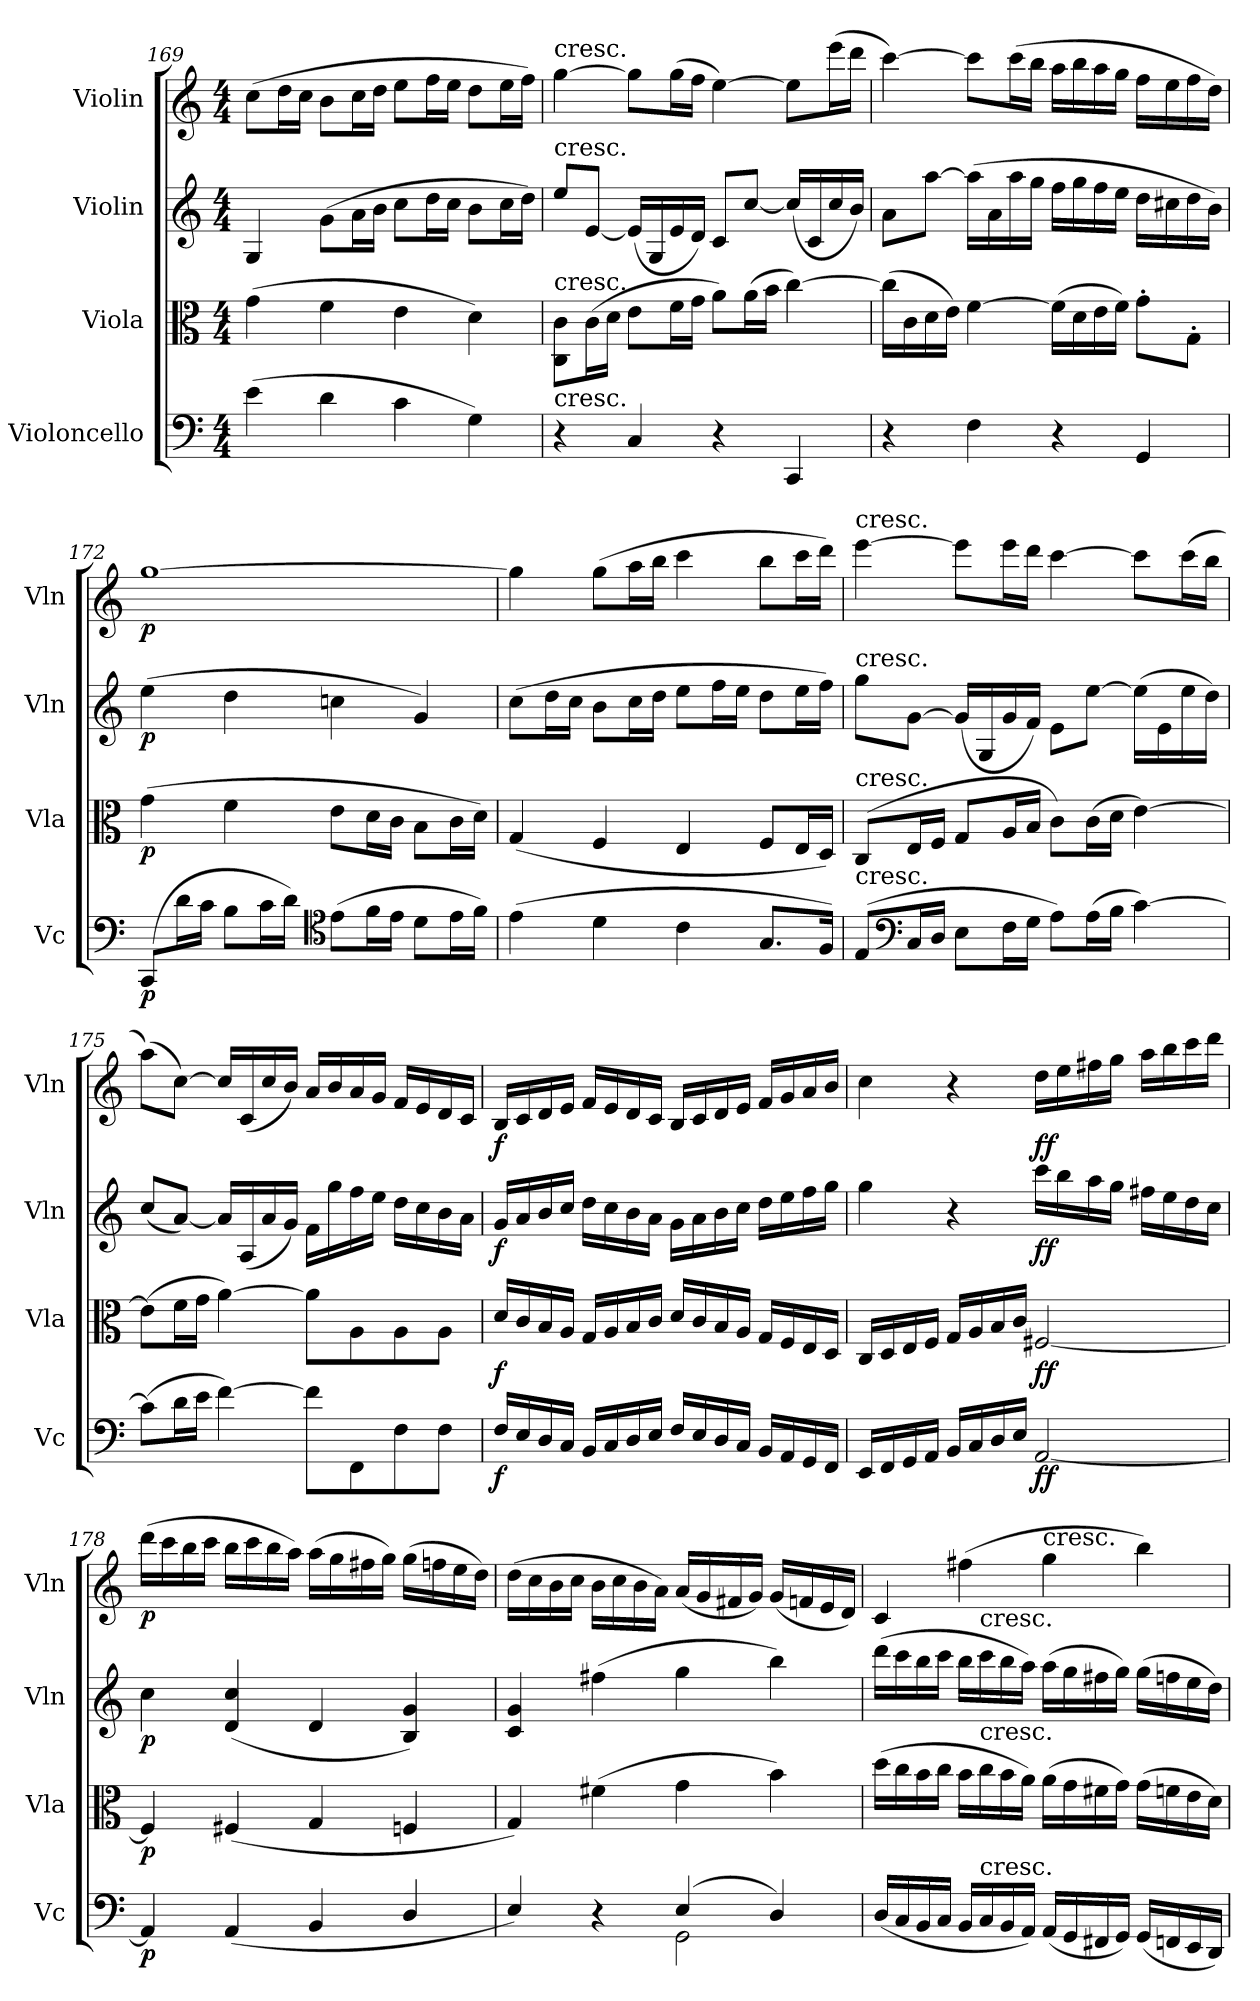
**kern	**dynam	**kern	**dynam	**kern	**dynam	**kern	**dynam
*part4	*part4	*part3	*part3	*part2	*part2	*part1	*part1
*staff4	*staff4	*staff3	*staff3	*staff2	*staff2	*staff1	*staff1
*I"Violoncello	*	*I"Viola	*	*I"Violin	*	*I"Violin	*
*I'Vc	*	*I'Vla	*	*I'Vln	*	*I'Vln	*
*clefF4	*	*clefC3	*	*clefG2	*	*clefG2	*
*k[]	*	*k[]	*	*k[]	*	*k[]	*
*M4/4	*	*M4/4	*	*M4/4	*	*M4/4	*
=169	=169	=169	=169	=169	=169	=169	=169
(4e\	.	(4g\	.	4G/	.	(8cc\L	.
.	.	.	.	.	.	16dd\L	.
.	.	.	.	.	.	16cc\JJ	.
4d\	.	4f\	.	(8g\L	.	8b\L	.
.	.	.	.	16a\L	.	16cc\L	.
.	.	.	.	16b\JJ	.	16dd\JJ	.
4c\	.	4e\	.	8cc\L	.	8ee\L	.
.	.	.	.	16dd\L	.	16ff\L	.
.	.	.	.	16cc\JJ	.	16ee\JJ	.
4G\)	.	4d\)	.	8b\L	.	8dd\L	.
.	.	.	.	16cc\L	.	16ee\L	.
.	.	.	.	16dd\JJ)	.	16ff\JJ)	.
=170	=170	=170	=170	=170	=170	=170	=170
!	!	!	!	!	!	!LO:TX:t=cresc.	!
!	!	!	!	!LO:TX:t=cresc.	!	!	!
!	!	!LO:TX:t=cresc.	!	!	!	!	!
!LO:TX:t=cresc.	!	!	!	!	!	!	!
4r	.	8C\ 8c\L	.	8ee/L	.	[4gg\	.
.	.	(16c\L	.	[8e/J	.	.	.
.	.	16d\JJ	.	.	.	.	.
4C/	.	8e\L	.	(16e/LL]	.	8gg\L]	.
.	.	.	.	16G/	.	.	.
.	.	16f\L	.	16e/	.	(16gg\L	.
.	.	16g\JJ	.	16d/JJ)	.	16ff\JJ	.
4r	.	8a\L)	.	8c/L	.	[4ee\)	.
.	.	(16a\L	.	[8cc/J	.	.	.
.	.	16b\JJ	.	.	.	.	.
4CC/	.	[4cc\)	.	(16cc/LL]	.	8ee\L]	.
.	.	.	.	16c/	.	.	.
.	.	.	.	16cc/	.	(16eee\L	.
.	.	.	.	16b/JJ)	.	16ddd\JJ	.
=171	=171	=171	=171	=171	=171	=171	=171
4r	.	(16cc\LL]	.	8a\L	.	[4ccc\)	.
.	.	16c\	.	.	.	.	.
.	.	16d\	.	[8aa\J	.	.	.
.	.	16e\JJ)	.	.	.	.	.
4F\	.	[4f\	.	(16aa\LL]	.	8ccc\L]	.
.	.	.	.	16a\	.	.	.
.	.	.	.	16aa\	.	(16ccc\L	.
.	.	.	.	16gg\JJ	.	16bb\JJ	.
4r	.	(16f\LL]	.	16ff\LL	.	16aa\LL	.
.	.	16d\	.	16gg\	.	16bb\	.
.	.	16e\	.	16ff\	.	16aa\	.
.	.	16f\JJ)	.	16ee\JJ	.	16gg\JJ	.
4GG/	.	8g'\L	.	16dd\LL	.	16ff\LL	.
.	.	.	.	16cc#X\	.	16ee\	.
.	.	8G'\J	.	16dd\	.	16ff\	.
.	.	.	.	16b\JJ)	.	16dd\JJ)	.
=172	=172	=172	=172	=172	=172	=172	=172
(8CC/L	p	(4g\	p	(4ee\	p	[1gg	p
16d\L	.	.	.	.	.	.	.
16c\JJ	.	.	.	.	.	.	.
8B\L	.	4f\	.	4dd\	.	.	.
16c\L	.	.	.	.	.	.	.
16d\JJ)	.	.	.	.	.	.	.
*clefC4	*	*	*	*	*	*	*
(8e\L	.	8e\L	.	4ccn\	.	.	.
16f\L	.	16d\L	.	.	.	.	.
16e\JJ	.	16c\JJ	.	.	.	.	.
8d\L	.	8B\L	.	4g/)	.	.	.
16e\L	.	16c\L	.	.	.	.	.
16f\JJ)	.	16d\JJ)	.	.	.	.	.
=173	=173	=173	=173	=173	=173	=173	=173
(4e\	.	(4G/	.	(8cc\L	.	4gg\]	.
.	.	.	.	16dd\L	.	.	.
.	.	.	.	16cc\JJ	.	.	.
4d\	.	4F/	.	8b\L	.	(8gg\L	.
.	.	.	.	16cc\L	.	16aa\L	.
.	.	.	.	16dd\JJ	.	16bb\JJ	.
4c\	.	4E/	.	8ee\L	.	4ccc\	.
.	.	.	.	16ff\L	.	.	.
.	.	.	.	16ee\JJ	.	.	.
8.G/L	.	8F/L	.	8dd\L	.	8bb\L	.
.	.	16E/L	.	16ee\L	.	16ccc\L	.
16F/Jk)	.	16D/JJ)	.	16ff\JJ)	.	16ddd\JJ)	.
=174	=174	=174	=174	=174	=174	=174	=174
!	!	!	!	!	!	!LO:TX:t=cresc.	!
!	!	!	!	!LO:TX:t=cresc.	!	!	!
!	!	!LO:TX:t=cresc.	!	!	!	!	!
!LO:TX:t=cresc.	!	!	!	!	!	!	!
(8E/L	.	(8C/L	.	8gg\L	.	[4eee\	.
*clefF4	*	*	*	*	*	*	*
16C/L	.	16E/L	.	[8g\J	.	.	.
16D/JJ	.	16F/JJ	.	.	.	.	.
8E\L	.	8G/L	.	(16g/LL]	.	8eee\L]	.
.	.	.	.	16G/	.	.	.
16F\L	.	16A/L	.	16g/	.	16eee\L	.
16G\JJ	.	16B/JJ	.	16f/JJ)	.	16ddd\JJ	.
8A\L)	.	8c\L)	.	8e\L	.	[4ccc\	.
(16A\L	.	(16c\L	.	[8ee\J	.	.	.
16B\JJ	.	16d\JJ	.	.	.	.	.
[4c\)	.	[4e\)	.	(16ee\LL]	.	8ccc\L]	.
.	.	.	.	16e\	.	.	.
.	.	.	.	16ee\	.	(16ccc\L	.
.	.	.	.	16dd\JJ)	.	16bb\JJ	.
=175	=175	=175	=175	=175	=175	=175	=175
(8c\L]	.	(8e\L]	.	(8cc/L	.	(8aa\L)	.
16d\L	.	16f\L	.	[8a/J)	.	[8cc\J)	.
16e\JJ	.	16g\JJ	.	.	.	.	.
[4f\)	.	[4a\)	.	16a/LL]	.	16cc/LL]	.
.	.	.	.	(16A/	.	(16c/	.
.	.	.	.	16a/	.	16cc/	.
.	.	.	.	16g/JJ)	.	16b/JJ)	.
8f\L]	.	8a\L]	.	16f/LL	.	16a/LL	.
.	.	.	.	16gg\	.	16b/	.
8FF/	.	8A\	.	16ff\	.	16a/	.
.	.	.	.	16ee\JJ	.	16g/JJ	.
8F\	.	8A\	.	16dd\LL	.	16f/LL	.
.	.	.	.	16cc\	.	16e/	.
8F\J	.	8A\J	.	16b\	.	16d/	.
.	.	.	.	16a\JJ	.	16c/JJ	.
=176	=176	=176	=176	=176	=176	=176	=176
16F/LL	f	16d/LL	f	16g/LL	f	16B/LL	f
16E/	.	16c/	.	16a/	.	16c/	.
16D/	.	16B/	.	16b/	.	16d/	.
16C/JJ	.	16A/JJ	.	16cc/JJ	.	16e/JJ	.
16BB/LL	.	16G/LL	.	16dd\LL	.	16f/LL	.
16C/	.	16A/	.	16cc\	.	16e/	.
16D/	.	16B/	.	16b\	.	16d/	.
16E/JJ	.	16c/JJ	.	16a\JJ	.	16c/JJ	.
16F/LL	.	16d/LL	.	16g\LL	.	16B/LL	.
16E/	.	16c/	.	16a\	.	16c/	.
16D/	.	16B/	.	16b\	.	16d/	.
16C/JJ	.	16A/JJ	.	16cc\JJ	.	16e/JJ	.
16BB/LL	.	16G/LL	.	16dd\LL	.	16f/LL	.
16AA/	.	16F/	.	16ee\	.	16g/	.
16GG/	.	16E/	.	16ff\	.	16a/	.
16FF/JJ	.	16D/JJ	.	16gg\JJ	.	16b/JJ	.
=177	=177	=177	=177	=177	=177	=177	=177
16EE/LL	.	16C/LL	.	4gg\	.	4cc\	.
16FF/	.	16D/	.	.	.	.	.
16GG/	.	16E/	.	.	.	.	.
16AA/JJ	.	16F/JJ	.	.	.	.	.
16BB/LL	.	16G/LL	.	4r	.	4r	.
16C/	.	16A/	.	.	.	.	.
16D/	.	16B/	.	.	.	.	.
16E/JJ	.	16c/JJ	.	.	.	.	.
[2AA/	ff	[2F#X/	ff	16ccc\LL	ff	16dd\LL	ff
.	.	.	.	16bb\	.	16ee\	.
.	.	.	.	16aa\	.	16ff#X\	.
.	.	.	.	16gg\JJ	.	16gg\JJ	.
.	.	.	.	16ff#X\LL	.	16aa\LL	.
.	.	.	.	16ee\	.	16bb\	.
.	.	.	.	16dd\	.	16ccc\	.
.	.	.	.	16cc\JJ	.	16ddd\JJ	.
=178	=178	=178	=178	=178	=178	=178	=178
4AA/]	p	4F#/]	p	4cc\	p	(16ddd\LL	p
.	.	.	.	.	.	16ccc\	.
.	.	.	.	.	.	16bb\	.
.	.	.	.	.	.	16ccc\JJ	.
(4AA/	.	(4F#X/	.	(4d/ 4cc/	.	16bb\LL	.
.	.	.	.	.	.	16ccc\	.
.	.	.	.	.	.	16bb\	.
.	.	.	.	.	.	16aa\JJ)	.
4BB/	.	4G/	.	4d/	.	(16aa\LL	.
.	.	.	.	.	.	16gg\	.
.	.	.	.	.	.	16ff#X\	.
.	.	.	.	.	.	16gg\JJ)	.
4D/	.	4Fn/	.	4B/ 4g/)	.	(16gg\LL	.
.	.	.	.	.	.	16ffn\	.
.	.	.	.	.	.	16ee\	.
.	.	.	.	.	.	16dd\JJ)	.
=179	=179	=179	=179	=179	=179	=179	=179
*^	*	*	*	*	*	*	*
4E/)	2ryy	.	4G/)	.	4c/ 4g/	.	(16dd\LL	.
.	.	.	.	.	.	.	16cc\	.
.	.	.	.	.	.	.	16b\	.
.	.	.	.	.	.	.	16cc\JJ	.
4r	.	.	(4f#X\	.	(4ff#X\	.	16b\LL	.
.	.	.	.	.	.	.	16cc\	.
.	.	.	.	.	.	.	16b\	.
.	.	.	.	.	.	.	16a\JJ)	.
(4E/	2GG\	.	4g\	.	4gg\	.	(16a/LL	.
.	.	.	.	.	.	.	16g/	.
.	.	.	.	.	.	.	16f#X/	.
.	.	.	.	.	.	.	16g/JJ)	.
4D/)	.	.	4b\)	.	4bb\)	.	(16g/LL	.
.	.	.	.	.	.	.	16fn/	.
.	.	.	.	.	.	.	16e/	.
.	.	.	.	.	.	.	16d/JJ)	.
*v	*v	*	*	*	*	*	*	*
=180	=180	=180	=180	=180	=180	=180	=180
(16D/LL	.	(16dd\LL	.	(16ddd\LL	.	4c/	.
16C/	.	16cc\	.	16ccc\	.	.	.
16BB/	.	16b\	.	16bb\	.	.	.
16C/JJ	.	16cc\JJ	.	16ccc\JJ	.	.	.
16BB/LL	.	16b\LL	.	16bb\LL	.	(4ff#X\	.
!	!	!	!	!LO:TX:t=cresc.	!	!	!
!	!	!LO:TX:t=cresc.	!	!	!	!	!
!LO:TX:t=cresc.	!	!	!	!	!	!	!
16C/	.	16cc\	.	16ccc\	.	.	.
16BB/	.	16b\	.	16bb\	.	.	.
16AA/JJ)	.	16a\JJ)	.	16aa\JJ)	.	.	.
!	!	!	!	!	!	!LO:TX:t=cresc.	!
(16AA/LL	.	(16a\LL	.	(16aa\LL	.	4gg\	.
16GG/	.	16g\	.	16gg\	.	.	.
16FF#X/	.	16f#X\	.	16ff#X\	.	.	.
16GG/JJ)	.	16g\JJ)	.	16gg\JJ)	.	.	.
(16GG/LL	.	(16g\LL	.	(16gg\LL	.	4bb\)	.
16FFn/	.	16fn\	.	16ffn\	.	.	.
16EE/	.	16e\	.	16ee\	.	.	.
16DD/JJ)	.	16d\JJ)	.	16dd\JJ)	.	.	.
=	=	=	=	=	=	=	=
*-	*-	*-	*-	*-	*-	*-	*-
